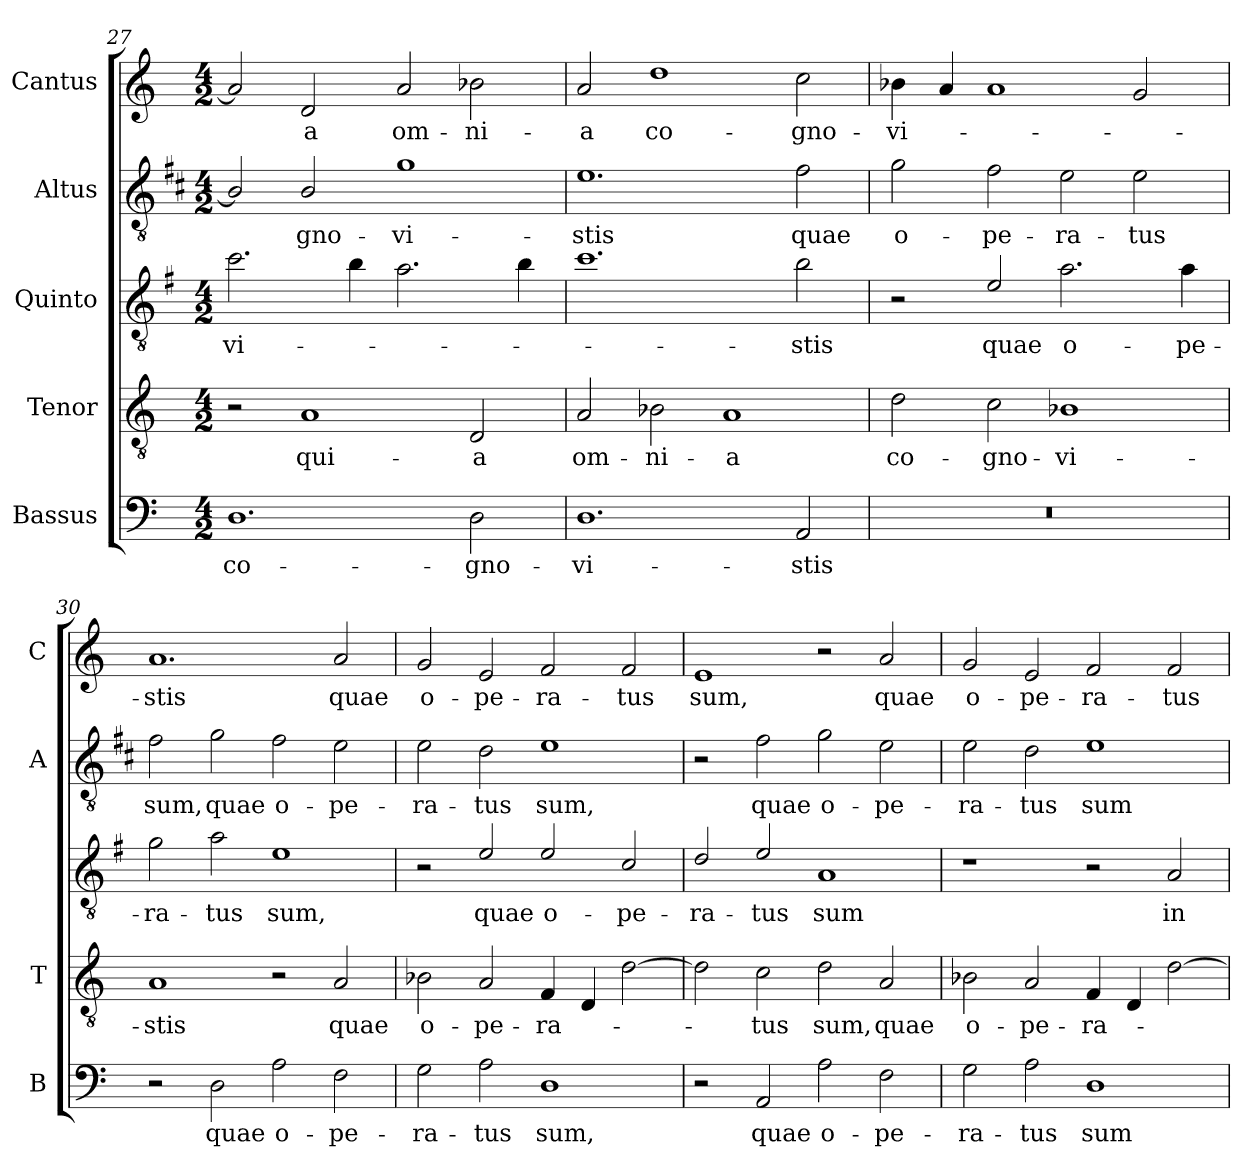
**kern	**text	**kern	**text	**kern	**text	**kern	**text	**kern	**text
*part5	*part5	*part4	*part4	*part3	*part3	*part2	*part2	*part1	*part1
*staff5	*staff5	*staff4	*staff4	*staff3	*staff3	*staff2	*staff2	*staff1	*staff1
*I"Bassus	*	*I"Tenor	*	*I"Quinto	*	*I"Altus	*	*I"Cantus	*
*I'B	*	*I'T	*	*	*	*I'A	*	*I'C	*
*clefF4	*	*clefGv2	*	*clefGv2	*	*clefGv2	*	*clefG2	*
*	*	*	*	*ITrd4c7	*	*ITrd1c2	*	*	*
*k[]	*	*k[]	*	*k[]	*	*k[]	*	*k[]	*
*C:	*	*C:	*	*C:	*	*C:	*	*C:	*
*M4/2	*	*M4/2	*	*M4/2	*	*M4/2	*	*M4/2	*
=27	=27	=27	=27	=27	=27	=27	=27	=27	=27
!	!LO:LY:b	!	!	!	!LO:LY:b	!	!	!	!
1.D	co-	2r	.	2.f\	-vi-	2A/]	.	2a/]	.
!	!	!	!LO:LY:b	!	!	!	!LO:LY:b	!	!LO:LY:b
.	.	1A	qui-	.	.	2A/	-gno-	2d/	-a
.	.	.	.	4e\	.	.	.	.	.
!	!	!	!	!	!	!	!LO:LY:b	!	!LO:LY:b
.	.	.	.	2.d\	.	1f	-vi-	2a/	om-
!	!LO:LY:b	!	!LO:LY:b	!	!	!	!	!	!LO:LY:b
2D\	-gno-	2D/	-a	.	.	.	.	2b-X\	-ni-
.	.	.	.	4e\	.	.	.	.	.
!!LO:PB:g=z
=28	=28	=28	=28	=28	=28	=28	=28	=28	=28
!	!LO:LY:b	!	!LO:LY:b	!	!	!	!LO:LY:b	!	!LO:LY:b
1.D	-vi-	2A/	om-	1.f	.	1.d	-stis	2a/	-a
!	!	!	!LO:LY:b	!	!	!	!	!	!LO:LY:b
.	.	2B-X\	-ni-	.	.	.	.	1dd	co-
!	!	!	!LO:LY:b	!	!	!	!	!	!
.	.	1A	-a	.	.	.	.	.	.
!	!LO:LY:b	!	!	!	!LO:LY:b	!	!LO:LY:b	!	!LO:LY:b
2AA/	-stis	.	.	2e\	-stis	2e\	quae	2cc\	-gno-
=29	=29	=29	=29	=29	=29	=29	=29	=29	=29
!	!	!	!LO:LY:b	!	!	!	!LO:LY:b	!	!LO:LY:b
0r	.	2d\	co-	2r	.	2f\	o-	4b-X\	-vi-
.	.	.	.	.	.	.	.	4a/	.
!	!	!	!LO:LY:b	!	!LO:LY:b	!	!LO:LY:b	!	!
.	.	2c\	-gno-	2A/	quae	2e\	-pe-	1a	.
!	!	!	!LO:LY:b	!	!LO:LY:b	!	!LO:LY:b	!	!
.	.	1B-X	-vi-	2.d\	o-	2d\	-ra-	.	.
!	!	!	!	!	!	!	!LO:LY:b	!	!
.	.	.	.	.	.	2d\	-tus	2g/	.
!	!	!	!	!	!LO:LY:b	!	!	!	!
.	.	.	.	4d\	-pe-	.	.	.	.
=30	=30	=30	=30	=30	=30	=30	=30	=30	=30
!	!	!	!LO:LY:b	!	!LO:LY:b	!	!LO:LY:b	!	!LO:LY:b
2r	.	1A	-stis	2c\	-ra-	2e\	sum,	1.a	-stis
!	!LO:LY:b	!	!	!	!LO:LY:b	!	!LO:LY:b	!	!
2D\	quae	.	.	2d\	-tus	2f\	quae	.	.
!	!LO:LY:b	!	!	!	!LO:LY:b	!	!LO:LY:b	!	!
2A\	o-	2r	.	1A	sum,	2e\	o-	.	.
!	!LO:LY:b	!	!LO:LY:b	!	!	!	!LO:LY:b	!	!LO:LY:b
2F\	-pe-	2A/	quae	.	.	2d\	-pe-	2a/	quae
=31	=31	=31	=31	=31	=31	=31	=31	=31	=31
!	!LO:LY:b	!	!LO:LY:b	!	!	!	!LO:LY:b	!	!LO:LY:b
2G\	-ra-	2B-X\	o-	2r	.	2d\	-ra-	2g/	o-
!	!LO:LY:b	!	!LO:LY:b	!	!LO:LY:b	!	!LO:LY:b	!	!LO:LY:b
2A\	-tus	2A/	-pe-	2A/	quae	2c\	-tus	2e/	-pe-
!	!LO:LY:b	!	!LO:LY:b	!	!LO:LY:b	!	!LO:LY:b	!	!LO:LY:b
1D	sum,	4F/	-ra-	2A/	o-	1d	sum,	2f/	-ra-
.	.	4D/	.	.	.	.	.	.	.
!	!	!	!	!	!LO:LY:b	!	!	!	!LO:LY:b
.	.	[2d\	.	2F/	-pe-	.	.	2f/	-tus
=32	=32	=32	=32	=32	=32	=32	=32	=32	=32
!	!	!	!	!	!LO:LY:b	!	!	!	!LO:LY:b
2r	.	2d\]	.	2G/	-ra-	2r	.	1e	sum,
!	!LO:LY:b	!	!LO:LY:b	!	!LO:LY:b	!	!LO:LY:b	!	!
2AA/	quae	2c\	-tus	2A/	-tus	2e\	quae	.	.
!	!LO:LY:b	!	!LO:LY:b	!	!LO:LY:b	!	!LO:LY:b	!	!
2A\	o-	2d\	sum,	1D	sum	2f\	o-	2r	.
!	!LO:LY:b	!	!LO:LY:b	!	!	!	!LO:LY:b	!	!LO:LY:b
2F\	-pe-	2A/	quae	.	.	2d\	-pe-	2a/	quae
!!LO:LB:g=z
=33	=33	=33	=33	=33	=33	=33	=33	=33	=33
!	!LO:LY:b	!	!LO:LY:b	!	!	!	!LO:LY:b	!	!LO:LY:b
2G\	-ra-	2B-X\	o-	1r	.	2d\	-ra-	2g/	o-
!	!LO:LY:b	!	!LO:LY:b	!	!	!	!LO:LY:b	!	!LO:LY:b
2A\	-tus	2A/	-pe-	.	.	2c\	-tus	2e/	-pe-
!	!LO:LY:b	!	!LO:LY:b	!	!	!	!LO:LY:b	!	!LO:LY:b
1D	sum	4F/	-ra-	2r	.	1d	sum	2f/	-ra-
.	.	4D/	.	.	.	.	.	.	.
!	!	!	!	!	!LO:LY:b	!	!	!	!LO:LY:b
.	.	[2d\	.	2D/	in	.	.	2f/	-tus
=	=	=	=	=	=	=	=	=	=
*-	*-	*-	*-	*-	*-	*-	*-	*-	*-
